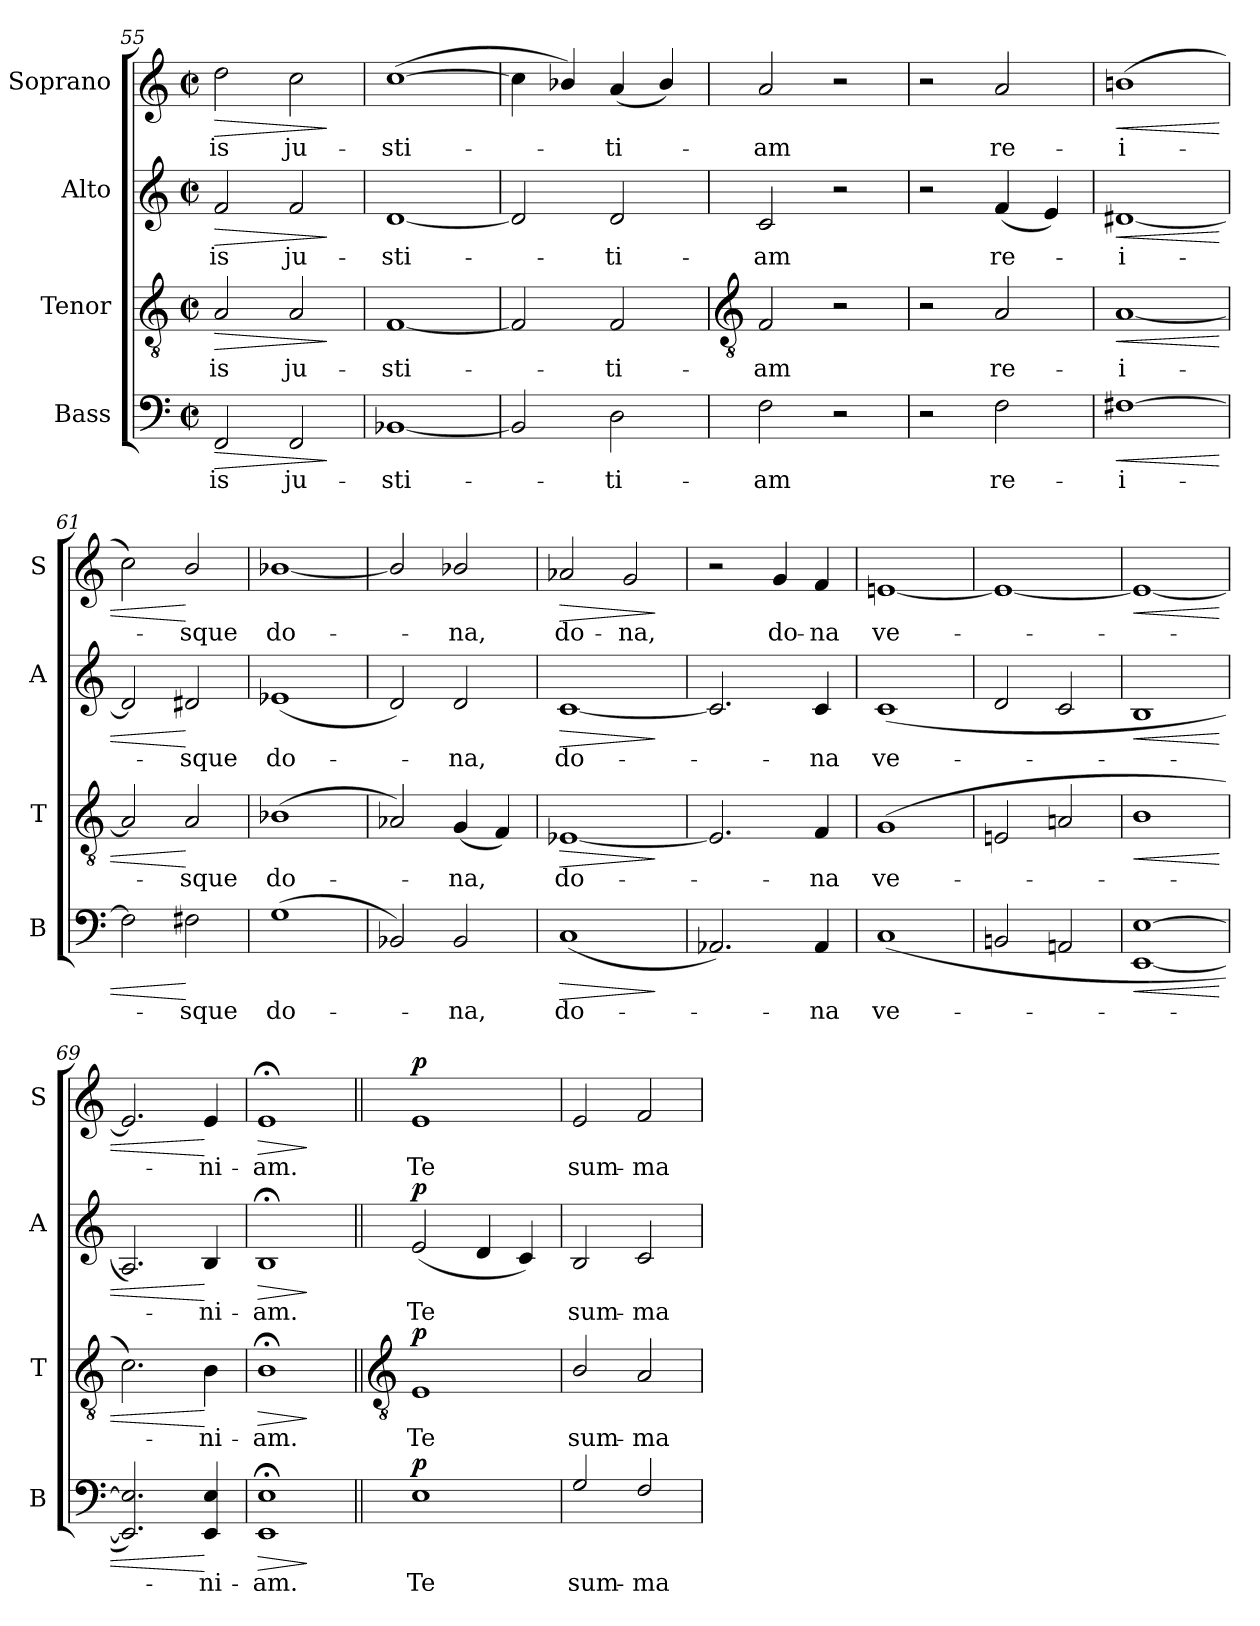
**kern	**text	**dynam	**kern	**text	**dynam	**kern	**text	**dynam	**kern	**text	**dynam
*part4	*part4	*part4	*part3	*part3	*part3	*part2	*part2	*part2	*part1	*part1	*part1
*staff4	*staff4	*staff4	*staff3	*staff3	*staff3	*staff2	*staff2	*staff2	*staff1	*staff1	*staff1
*I"Bass	*	*	*I"Tenor	*	*	*I"Alto	*	*	*I"Soprano	*	*
*I'B	*	*	*I'T	*	*	*I'A	*	*	*I'S	*	*
*clefF4	*	*	*clefGv2	*	*	*clefG2	*	*	*clefG2	*	*
*k[]	*	*	*k[]	*	*	*k[]	*	*	*k[]	*	*
*C:	*	*	*C:	*	*	*C:	*	*	*C:	*	*
*M2/2	*	*	*M2/2	*	*	*M2/2	*	*	*M2/2	*	*
*met(c|)	*	*	*met(c|)	*	*	*met(c|)	*	*	*met(c|)	*	*
=55	=55	=55	=55	=55	=55	=55	=55	=55	=55	=55	=55
!	!LO:LY:b	!LO:HP:b	!	!LO:LY:b	!LO:HP:b	!	!LO:LY:b	!LO:HP:b	!	!LO:LY:b	!LO:HP:b
2FF	-is	>	2A	is	>	2f	is	>	2dd	-is	>
!	!LO:LY:b	!	!	!LO:LY:b	!	!	!LO:LY:b	!	!	!LO:LY:b	!
2FF	ju-	.	2A	ju-	.	2f	ju-	.	2cc	ju-	.
.	.	]	.	.	]	.	.	]	.	.	]
=56	=56	=56	=56	=56	=56	=56	=56	=56	=56	=56	=56
!	!LO:LY:b	!	!	!LO:LY:b	!	!	!LO:LY:b	!	!	!LO:LY:b	!
[1BB-X	-sti-	.	[1F	-sti-	.	[1d	-sti-	.	(>[1cc	-sti-	.
=57	=57	=57	=57	=57	=57	=57	=57	=57	=57	=57	=57
2BB-]	.	.	2F]	.	.	2d]	.	.	4cc]	.	.
.	.	.	.	.	.	.	.	.	4b-X/)	.	.
!	!LO:LY:b	!	!	!LO:LY:b	!	!	!LO:LY:b	!	!	!LO:LY:b	!
2D	ti-	.	2F	ti-	.	2d	ti-	.	(<4a	ti-	.
.	.	.	.	.	.	.	.	.	4b-/)	.	.
!!LO:LB:g=z
=58	=58	=58	=58	=58	=58	=58	=58	=58	=58	=58	=58
*	*	*	*clefGv2	*	*	*	*	*	*	*	*
!	!LO:LY:b	!	!	!LO:LY:b	!	!	!LO:LY:b	!	!	!LO:LY:b	!
2F	-am	.	2F	-am	.	2c	-am	.	2a	am	.
2r	.	.	2r	.	.	2r	.	.	2r	.	.
=59	=59	=59	=59	=59	=59	=59	=59	=59	=59	=59	=59
2r	.	.	2r	.	.	2r	.	.	2r	.	.
!	!LO:LY:b	!	!	!LO:LY:b	!	!	!LO:LY:b	!	!	!LO:LY:b	!
2F	re-	.	2A	re-	.	(<4f	re-	.	2a	re-	.
.	.	.	.	.	.	4e)	.	.	.	.	.
=60	=60	=60	=60	=60	=60	=60	=60	=60	=60	=60	=60
!	!LO:LY:b	!LO:HP:b	!	!LO:LY:b	!LO:HP:b	!	!LO:LY:b	!LO:HP:b	!	!LO:LY:b	!LO:HP:b
[1F#X	-i-	<	[1A	-i-	<	[1d#X	i-	<	(>1bn	-i-	<
=61	=61	=61	=61	=61	=61	=61	=61	=61	=61	=61	=61
2F#]	.	.	2A]	.	.	2d#]	.	.	2cc)	.	.
!	!LO:LY:b	!	!	!LO:LY:b	!	!	!LO:LY:b	!	!	!LO:LY:b	!
2F#X	-sque	[	2A	sque	[	2d#X	sque	[	2b/	sque	[
=62	=62	=62	=62	=62	=62	=62	=62	=62	=62	=62	=62
!	!LO:LY:b	!	!	!LO:LY:b	!	!	!LO:LY:b	!	!	!LO:LY:b	!
(<1G	do-	.	(<1B-X	do-	.	(<1e-X	do-	.	[1b-X/	do-	.
=63	=63	=63	=63	=63	=63	=63	=63	=63	=63	=63	=63
2BB-X)	.	.	2A-X)	.	.	2d)	.	.	2b-/]	.	.
!	!LO:LY:b	!	!	!LO:LY:b	!	!	!LO:LY:b	!	!	!LO:LY:b	!
2BB-	na,	.	(<4G	na,	.	2d	na,	.	2b-X/	na,	.
.	.	.	4F)	.	.	.	.	.	.	.	.
=64	=64	=64	=64	=64	=64	=64	=64	=64	=64	=64	=64
!	!LO:LY:b	!LO:HP:b	!	!LO:LY:b	!LO:HP:b	!	!LO:LY:b	!LO:HP:b	!	!LO:LY:b	!LO:HP:b
(<1C	do-	>	[1E-X	do-	>	[1c	do-	>	2a-X	do-	>
!	!	!	!	!	!	!	!	!	!	!LO:LY:b	!
.	.	.	.	.	.	.	.	.	2g	-na,	.
.	.	]	.	.	]	.	.	]	.	.	]
=65	=65	=65	=65	=65	=65	=65	=65	=65	=65	=65	=65
2.AA-X)	.	.	2.E-]	.	.	2.c]	.	.	2r	.	.
!	!	!	!	!	!	!	!	!	!	!LO:LY:b	!
.	.	.	.	.	.	.	.	.	4g	do-	.
!	!LO:LY:b	!	!	!LO:LY:b	!	!	!LO:LY:b	!	!	!LO:LY:b	!
4AA-	na	.	4F	na	.	4c	na	.	4f	-na	.
=66	=66	=66	=66	=66	=66	=66	=66	=66	=66	=66	=66
!	!LO:LY:b	!	!	!LO:LY:b	!	!	!LO:LY:b	!	!	!LO:LY:b	!
(<1C	ve-	.	(<1G	ve-	.	(<1c	ve-	.	[1en	ve-	.
=67	=67	=67	=67	=67	=67	=67	=67	=67	=67	=67	=67
2BBn	.	.	2En	.	.	2d	.	.	1e_	.	.
2AAn	.	.	2An	.	.	2c	.	.	.	.	.
=68	=68	=68	=68	=68	=68	=68	=68	=68	=68	=68	=68
!	!	!LO:HP:b	!	!	!LO:HP:b	!	!	!LO:HP:b	!	!	!LO:HP:b
[1EE [1E	.	<	1B	.	<	1B	.	<	1e_	.	<
=69	=69	=69	=69	=69	=69	=69	=69	=69	=69	=69	=69
2.EE] 2.E])	.	.	2.c)	.	.	2.A)	.	.	2.e]	.	.
!	!LO:LY:b	!	!	!LO:LY:b	!	!	!LO:LY:b	!	!	!LO:LY:b	!
4EE 4E	ni-	[	4B	ni-	[	4B	ni-	[	4e	ni-	[
=70	=70	=70	=70	=70	=70	=70	=70	=70	=70	=70	=70
!	!LO:LY:b	!LO:HP:b	!	!LO:LY:b	!LO:HP:b	!	!LO:LY:b	!LO:HP:b	!	!LO:LY:b	!LO:HP:b
1EE;< 1E;<	-am.	>	1B;<	-am.	>	1B;<	-am.	>	1e;<	-am.	>
.	.	]	.	.	]	.	.	]	.	.	]
!!LO:LB:g=z
=71||	=71||	=71||	=71||	=71||	=71||	=71||	=71||	=71||	=71||	=71||	=71||
*	*	*	*clefGv2	*	*	*	*	*	*	*	*
!	!LO:LY:b	!LO:DY:b	!	!LO:LY:b	!LO:DY:b	!	!LO:LY:b	!LO:DY:b	!	!LO:LY:b	!LO:DY:b
*^	*	*	*	*	*	*	*	*	*	*	*
1E	1ryy	Te	p	1E	Te	p	(<2e	Te	p	1e	Te	p
.	.	.	.	.	.	.	4d	.	.	.	.	.
.	.	.	.	.	.	.	4c)	.	.	.	.	.
=72	=72	=72	=72	=72	=72	=72	=72	=72	=72	=72	=72	=72
!	!	!LO:LY:b	!	!	!LO:LY:b	!	!	!LO:LY:b	!	!	!LO:LY:b	!
2G	1ryy	sum-	.	2B/	sum-	.	2B	sum-	.	2e	sum-	.
!	!	!LO:LY:b	!	!	!LO:LY:b	!	!	!LO:LY:b	!	!	!LO:LY:b	!
2F	.	-ma	.	2A	-ma	.	2c	-ma	.	2f	-ma	.
*v	*v	*	*	*	*	*	*	*	*	*	*	*
=	=	=	=	=	=	=	=	=	=	=	=
*-	*-	*-	*-	*-	*-	*-	*-	*-	*-	*-	*-
